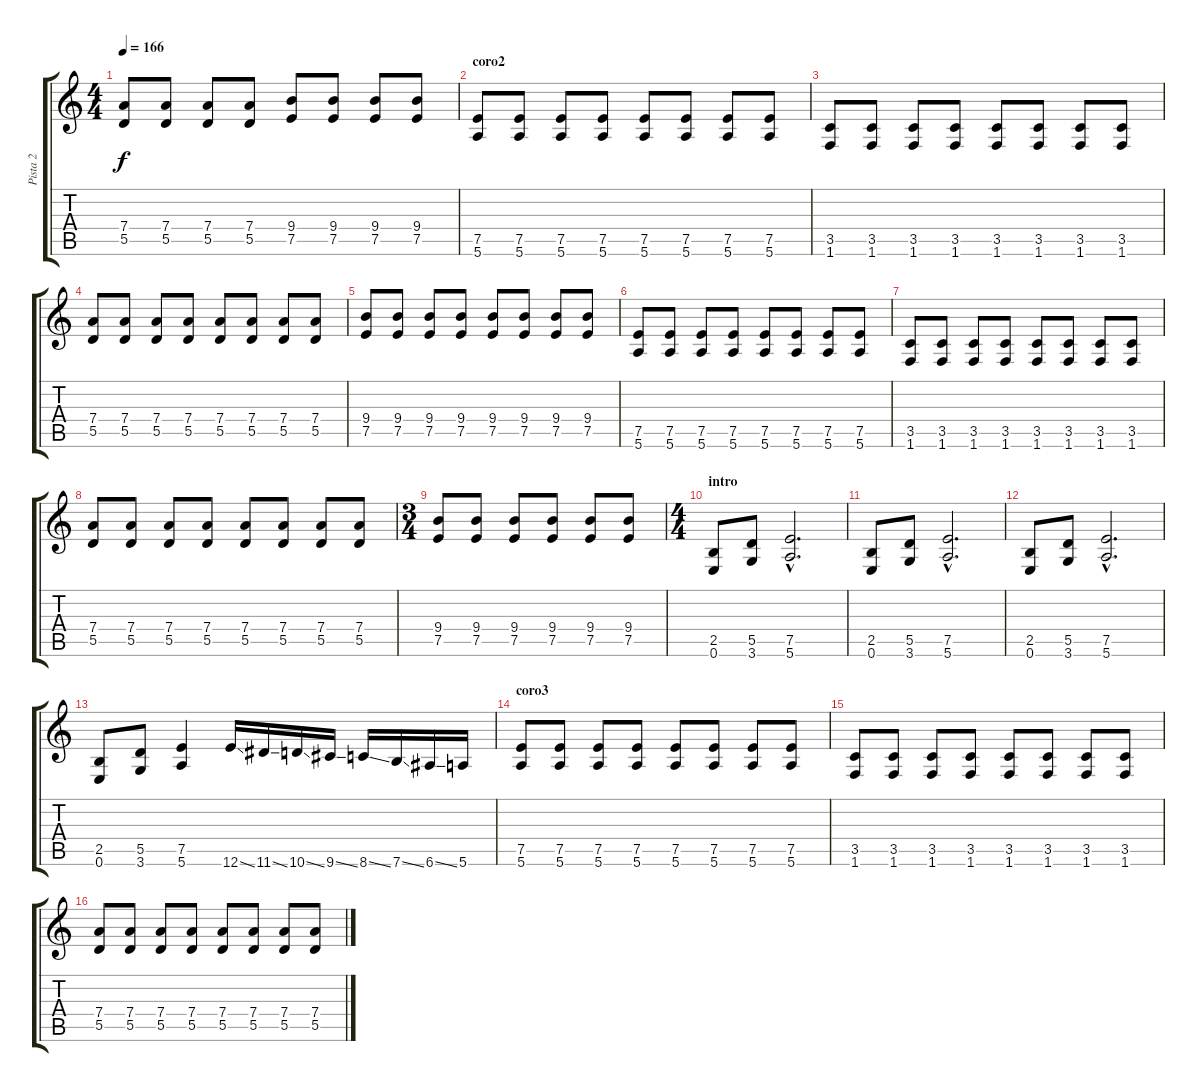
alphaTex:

\track ("Pista 2" "Pista 2") {instrument overdrivenguitar}
\staff {score tabs}
\tuning (E4 B3 G3 D3 A2 E2) {hide}
\ts (4 4)
\tempo 166
\clef g2
\ks c
(7.4 5.5).8{dy f} (7.4 5.5).8 (7.4 5.5).8 (7.4 5.5).8 (9.4 7.5).8 (9.4 7.5).8 (9.4 7.5).8 (9.4 7.5).8 |
\section ("" "coro2")
(7.5 5.6).8 (7.5 5.6).8 (7.5 5.6).8 (7.5 5.6).8 (7.5 5.6).8 (7.5 5.6).8 (7.5 5.6).8 (7.5 5.6).8 |
(3.5 1.6).8 (3.5 1.6).8 (3.5 1.6).8 (3.5 1.6).8 (3.5 1.6).8 (3.5 1.6).8 (3.5 1.6).8 (3.5 1.6).8 |
(7.4 5.5).8 (7.4 5.5).8 (7.4 5.5).8 (7.4 5.5).8 (7.4 5.5).8 (7.4 5.5).8 (7.4 5.5).8 (7.4 5.5).8 |
(9.4 7.5).8 (9.4 7.5).8 (9.4 7.5).8 (9.4 7.5).8 (9.4 7.5).8 (9.4 7.5).8 (9.4 7.5).8 (9.4 7.5).8 |
(7.5 5.6).8 (7.5 5.6).8 (7.5 5.6).8 (7.5 5.6).8 (7.5 5.6).8 (7.5 5.6).8 (7.5 5.6).8 (7.5 5.6).8 |
(3.5 1.6).8 (3.5 1.6).8 (3.5 1.6).8 (3.5 1.6).8 (3.5 1.6).8 (3.5 1.6).8 (3.5 1.6).8 (3.5 1.6).8 |
(7.4 5.5).8 (7.4 5.5).8 (7.4 5.5).8 (7.4 5.5).8 (7.4 5.5).8 (7.4 5.5).8 (7.4 5.5).8 (7.4 5.5).8 |
\ts (3 4)
(9.4 7.5).8 (9.4 7.5).8 (9.4 7.5).8 (9.4 7.5).8 (9.4 7.5).8 (9.4 7.5).8 |
\ts (4 4)
\section ("" "intro")
(2.5 0.6).8 (5.5 3.6).8 (7.5{hac} 5.6{hac}).2{d} |
(2.5 0.6).8 (5.5 3.6).8 (7.5{hac} 5.6{hac}).2{d} |
(2.5 0.6).8 (5.5 3.6).8 (7.5{hac} 5.6{hac}).2{d} |
(2.5 0.6).8 (5.5 3.6).8 (7.5 5.6).4 12.6{ss}.16 11.6{ss}.16 10.6{ss}.16 9.6{ss}.16 8.6{ss}.16 7.6{ss}.16 6.6{ss}.16 5.6.16 |
\section ("" "coro3")
(7.5 5.6).8 (7.5 5.6).8 (7.5 5.6).8 (7.5 5.6).8 (7.5 5.6).8 (7.5 5.6).8 (7.5 5.6).8 (7.5 5.6).8 |
(3.5 1.6).8 (3.5 1.6).8 (3.5 1.6).8 (3.5 1.6).8 (3.5 1.6).8 (3.5 1.6).8 (3.5 1.6).8 (3.5 1.6).8 |
(7.4 5.5).8 (7.4 5.5).8 (7.4 5.5).8 (7.4 5.5).8 (7.4 5.5).8 (7.4 5.5).8 (7.4 5.5).8 (7.4 5.5).8
